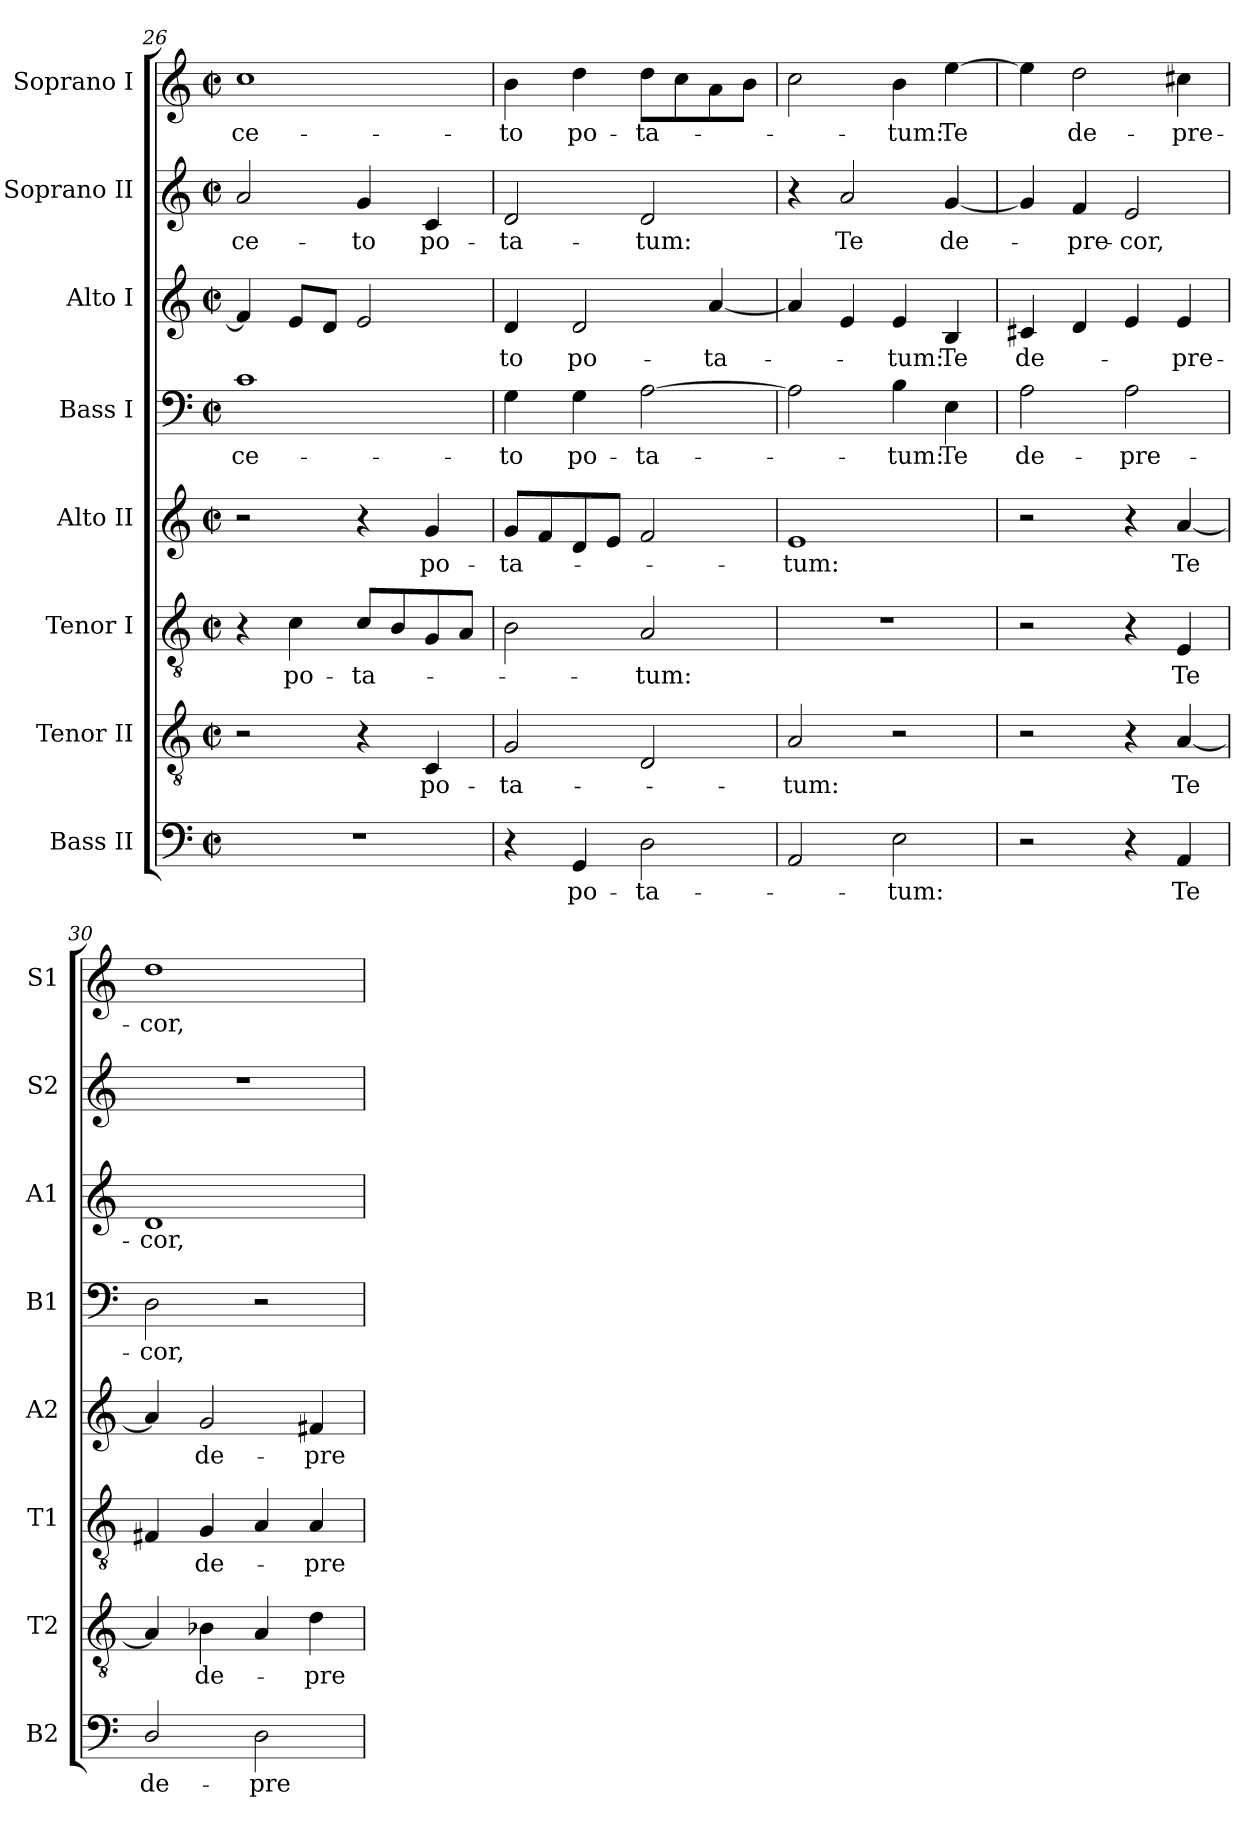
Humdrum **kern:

**kern	**text	**kern	**text	**kern	**text	**kern	**text	**kern	**text	**kern	**text	**kern	**text	**kern	**text
*part8	*part8	*part7	*part7	*part6	*part6	*part5	*part5	*part4	*part4	*part3	*part3	*part2	*part2	*part1	*part1
*staff8	*staff8	*staff7	*staff7	*staff6	*staff6	*staff5	*staff5	*staff4	*staff4	*staff3	*staff3	*staff2	*staff2	*staff1	*staff1
*I"Bass II	*	*I"Tenor II	*	*I"Tenor I	*	*I"Alto II	*	*I"Bass I	*	*I"Alto I	*	*I"Soprano II	*	*I"Soprano I	*
*I'B2	*	*I'T2	*	*I'T1	*	*I'A2	*	*I'B1	*	*I'A1	*	*I'S2	*	*I'S1	*
*clefF4	*	*clefGv2	*	*clefGv2	*	*clefG2	*	*clefF4	*	*clefG2	*	*clefG2	*	*clefG2	*
*k[]	*	*k[]	*	*k[]	*	*k[]	*	*k[]	*	*k[]	*	*k[]	*	*k[]	*
*C:	*	*C:	*	*C:	*	*C:	*	*C:	*	*C:	*	*C:	*	*C:	*
*M2/2	*	*M2/2	*	*M2/2	*	*M2/2	*	*M2/2	*	*M2/2	*	*M2/2	*	*M2/2	*
*met(c|)	*	*met(c|)	*	*met(c|)	*	*met(c|)	*	*met(c|)	*	*met(c|)	*	*met(c|)	*	*met(c|)	*
=26	=26	=26	=26	=26	=26	=26	=26	=26	=26	=26	=26	=26	=26	=26	=26
1r	.	2r	.	4r	.	2r	.	1c	-ce-	4f/]	.	2a/	-ce-	1cc	-ce-
.	.	.	.	4c\	po-	.	.	.	.	8e/L	.	.	.	.	.
.	.	.	.	.	.	.	.	.	.	8d/J	.	.	.	.	.
.	.	4r	.	8c/L	-ta-	4r	.	.	.	2e/	.	4g/	-to	.	.
.	.	.	.	8B/	.	.	.	.	.	.	.	.	.	.	.
.	.	4C/	po-	8G/	.	4g/	po-	.	.	.	.	4c/	po-	.	.
.	.	.	.	8A/J	.	.	.	.	.	.	.	.	.	.	.
=27	=27	=27	=27	=27	=27	=27	=27	=27	=27	=27	=27	=27	=27	=27	=27
4r	.	2G/	-ta-	2B\	.	8g/L	-ta-	4G\	-to	4d/	-to	2d/	-ta-	4b\	-to
.	.	.	.	.	.	8f/	.	.	.	.	.	.	.	.	.
4GG/	po-	.	.	.	.	8d/	.	4G\	po-	2d/	po-	.	.	4dd\	po-
.	.	.	.	.	.	8e/J	.	.	.	.	.	.	.	.	.
2D\	-ta-	2D/	.	2A/	-tum:	2f/	.	[>2A\	-ta-	.	.	2d/	-tum:	8dd\L	-ta-
.	.	.	.	.	.	.	.	.	.	.	.	.	.	8cc\	.
.	.	.	.	.	.	.	.	.	.	[4a/	-ta-	.	.	8a\	.
.	.	.	.	.	.	.	.	.	.	.	.	.	.	8b\J	.
=28	=28	=28	=28	=28	=28	=28	=28	=28	=28	=28	=28	=28	=28	=28	=28
2AA/	.	2A/	-tum:	1r	.	1e	-tum:	2A\]	.	4a/]	.	4r	.	2cc\	.
.	.	.	.	.	.	.	.	.	.	4e/	.	2a/	Te	.	.
2E\	-tum:	2r	.	.	.	.	.	4B\	-tum:	4e/	-tum:	.	.	4b\	-tum:
.	.	.	.	.	.	.	.	4E\	Te	4B/	Te	[4g/	de-	[>4ee\	Te
!!LO:PB:g=z
=29	=29	=29	=29	=29	=29	=29	=29	=29	=29	=29	=29	=29	=29	=29	=29
2r	.	2r	.	2r	.	2r	.	2A\	de-	4c#X/	de-	4g/]	.	4ee\]	.
.	.	.	.	.	.	.	.	.	.	4d/	.	4f/	-pre-	2dd\	de-
4r	.	4r	.	4r	.	4r	.	2A\	-pre-	4e/	.	2e/	-cor,	.	.
4AA/	Te	[4A/	Te	4E/	Te	[4a/	Te	.	.	4e/	-pre-	.	.	4cc#X\	-pre-
=30	=30	=30	=30	=30	=30	=30	=30	=30	=30	=30	=30	=30	=30	=30	=30
2D/	de-	4A/]	.	4F#X/	.	4a/]	.	2D\	-cor,	1d	-cor,	1r	.	1dd	-cor,
.	.	4B-X\	de-	4G/	de-	2g/	de-	.	.	.	.	.	.	.	.
2D\	-pre-	4A/	.	4A/	.	.	.	2r	.	.	.	.	.	.	.
.	.	4d\	-pre-	4A/	-pre-	4f#X/	-pre-	.	.	.	.	.	.	.	.
=	=	=	=	=	=	=	=	=	=	=	=	=	=	=	=
*-	*-	*-	*-	*-	*-	*-	*-	*-	*-	*-	*-	*-	*-	*-	*-
